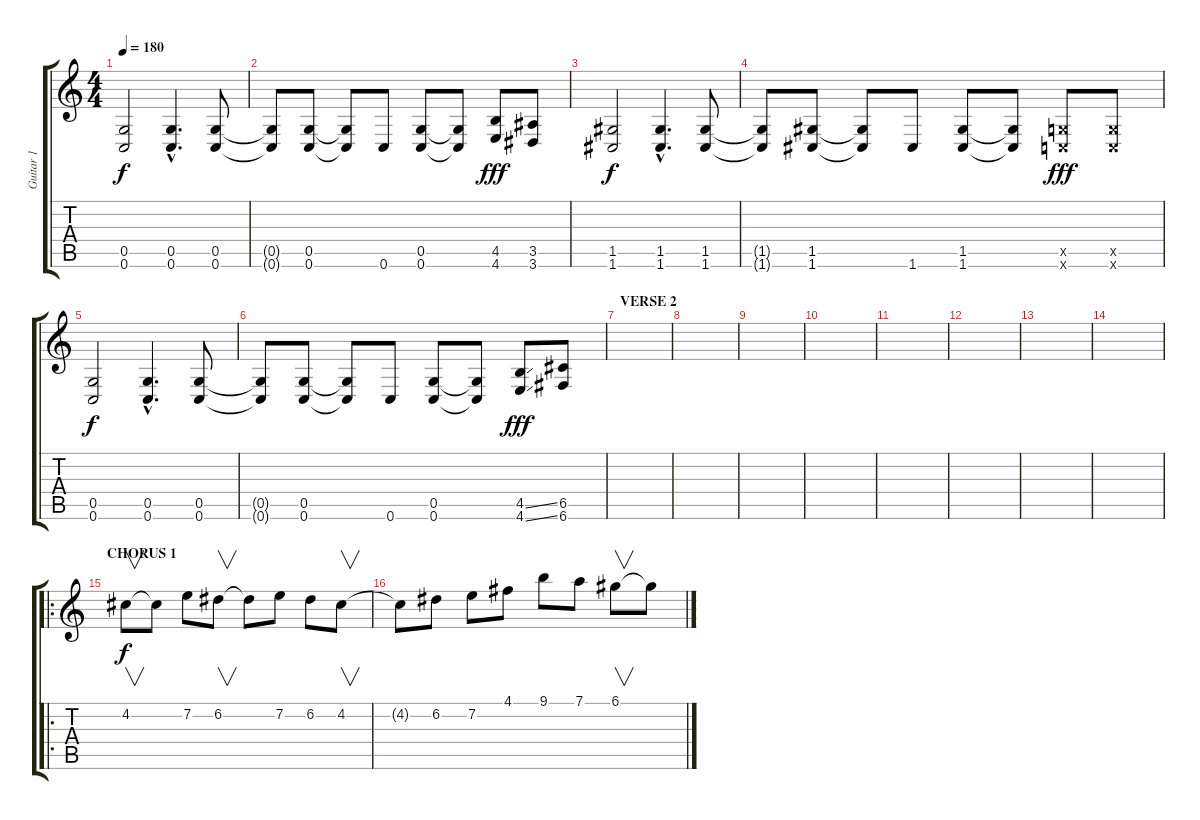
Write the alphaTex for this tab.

\track ("Guitar 1" "Guitar 1") {instrument distortionguitar}
\staff {score tabs}
\tuning (D4 A3 F3 C3 G2 C2) {hide}
\ts (4 4)
\tempo 180
\clef g2
\ks c
(0.5 0.6).2{dy f} (0.5{hac} 0.6{hac}).4{d} (0.5 0.6).8 |
(0.5{t} 0.6{t}).8 (0.5 0.6).8 (0.5{t} 0.6{t}).8 0.6.8 (0.5 0.6).8 (0.5{t} 0.6{t}).8 (4.5 4.6).8{dy fff} (3.5 3.6).8 |
(1.5 1.6).2{dy f} (1.5{hac} 1.6{hac}).4{d} (1.5 1.6).8 |
(1.5{t} 1.6{t}).8 (1.5 1.6).8 (1.5{t} 1.6{t}).8 1.6.8 (1.5 1.6).8 (1.5{t} 1.6{t}).8 (0.5{x} 0.6{x}).8{dy fff} (0.5{x} 0.6{x}).8 |
(0.5 0.6).2{dy f} (0.5{hac} 0.6{hac}).4{d} (0.5 0.6).8 |
(0.5{t} 0.6{t}).8 (0.5 0.6).8 (0.5{t} 0.6{t}).8 0.6.8 (0.5 0.6).8 (0.5{t} 0.6{t}).8 (4.5{ss} 4.6{ss}).8{dy fff} (6.5 6.6).8 |
\section ("" "VERSE 2")
|
|
|
|
|
|
|
|
\ro
\section ("" "CHORUS 1")
4.2.8{v dy f instrument overdrivenguitar} 4.2{t}.8 7.2.8 6.2.8{v} 6.2{t}.8 7.2.8 6.2.8 4.2.8{v} |
4.2{t}.8 6.2.8 7.2.8 4.1.8 9.1.8 7.1.8 6.1.8{v} 6.1{t}.8
